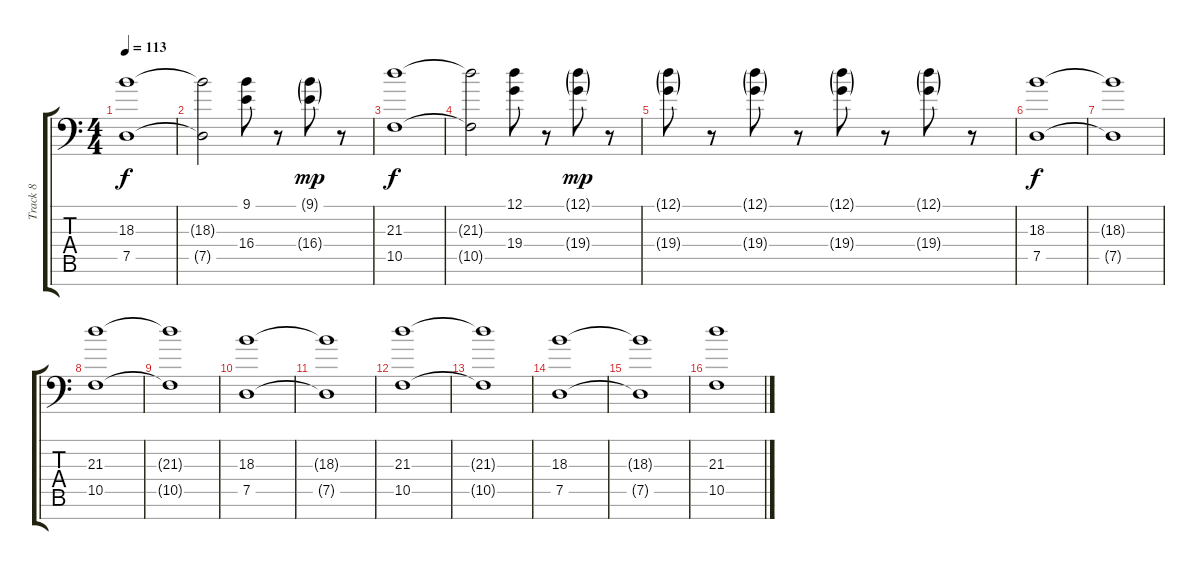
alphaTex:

\track ("Track 8" "Track 8") {instrument choiraahs}
\staff {score tabs}
\tuning (D4 A3 F3 C3 G2 D2 G1) {hide}
\ts (4 4)
\tempo 113
\clef f4
\ks c
(18.3 7.5).1{dy f} |
(18.3{t} 7.5{t}).2 (9.1 16.4).8 r.8 (9.1{g} 16.4{g}).8{dy mp} r.8 |
(21.3 10.5).1{dy f} |
(21.3{t} 10.5{t}).2 (12.1 19.4).8 r.8 (12.1{g} 19.4{g}).8{dy mp} r.8 |
(12.1{g} 19.4{g}).8 r.8 (12.1{g} 19.4{g}).8 r.8 (12.1{g} 19.4{g}).8 r.8 (12.1{g} 19.4{g}).8 r.8 |
(18.3 7.5).1{dy f} |
(18.3{t} 7.5{t}).1 |
(21.3 10.5).1 |
(21.3{t} 10.5{t}).1 |
(18.3 7.5).1 |
(18.3{t} 7.5{t}).1 |
(21.3 10.5).1 |
(21.3{t} 10.5{t}).1 |
(18.3 7.5).1 |
(18.3{t} 7.5{t}).1 |
(21.3 10.5).1
